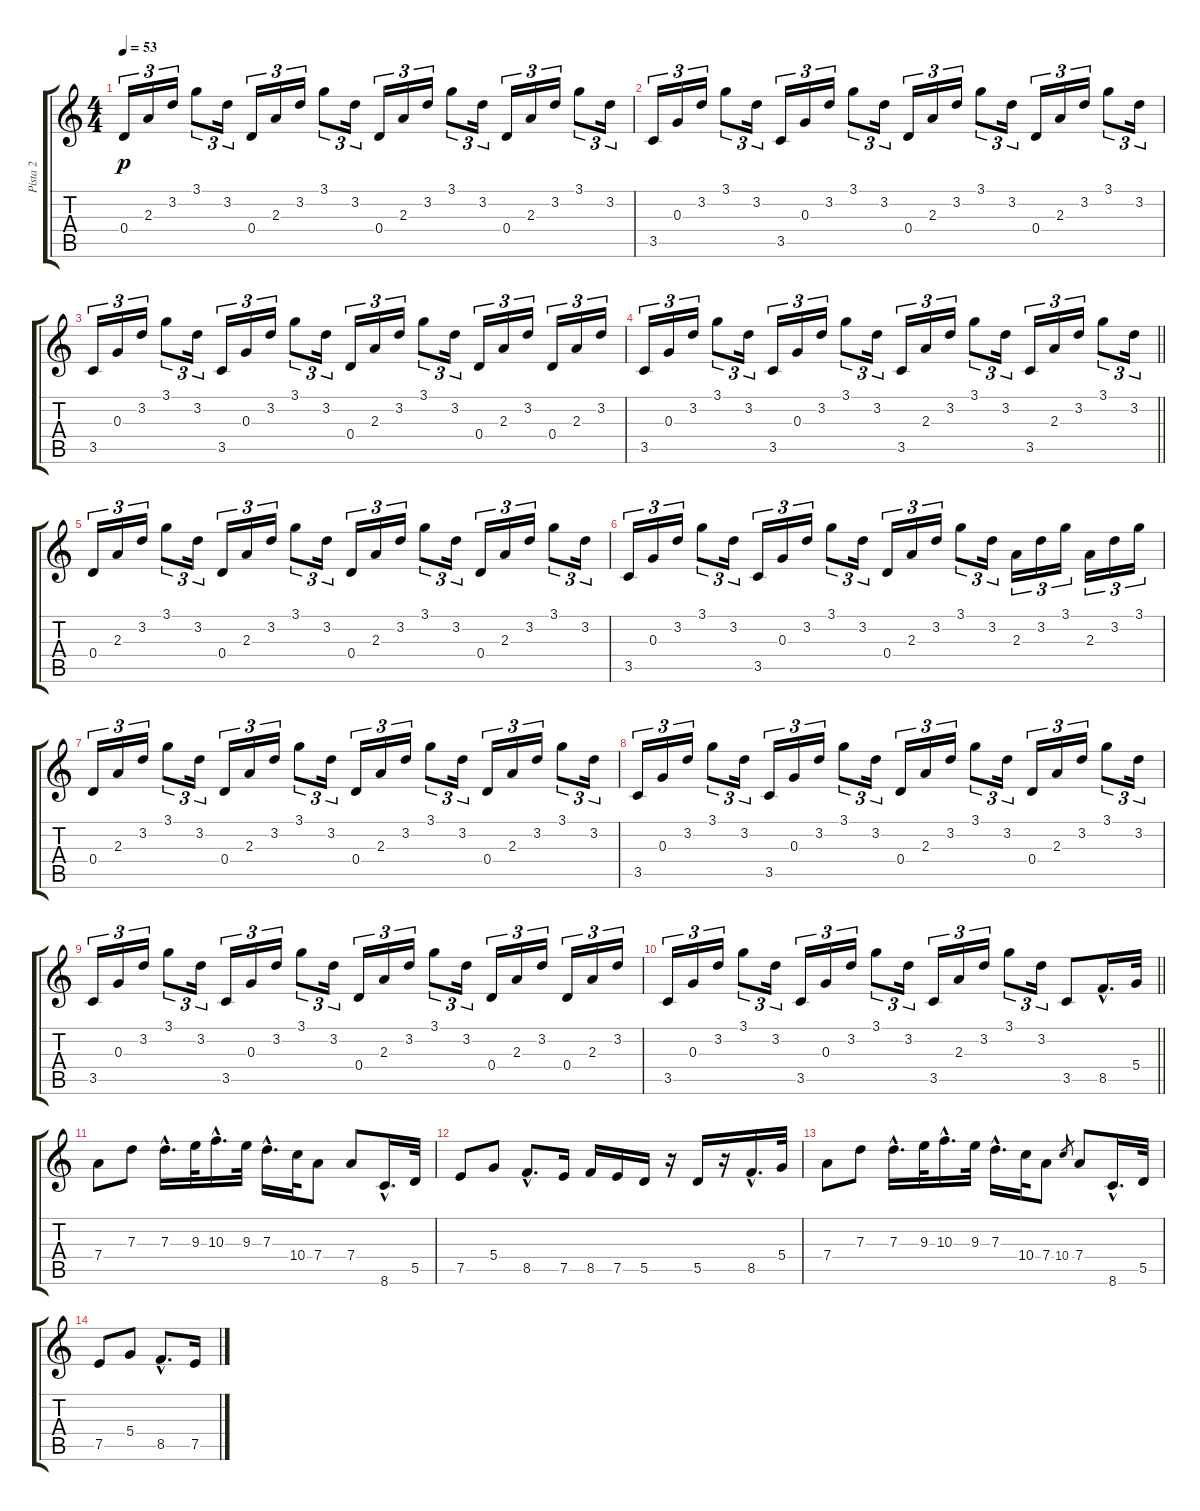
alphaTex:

\track ("Pista 2" "Pista 2") {instrument banjo}
\staff {score tabs}
\tuning (E4 B3 G3 D3 A2 E2) {hide}
\displaytranspose 12
\ts (4 4)
\tempo 53
\clef g2
\ks c
0.4.16{tu (3 2) dy p} 2.3.16{tu (3 2)} 3.2.16{tu (3 2)} 3.1.8{tu (3 2)} 3.2.16{tu (3 2)} 0.4.16{tu (3 2)} 2.3.16{tu (3 2)} 3.2.16{tu (3 2)} 3.1.8{tu (3 2)} 3.2.16{tu (3 2)} 0.4.16{tu (3 2)} 2.3.16{tu (3 2)} 3.2.16{tu (3 2)} 3.1.8{tu (3 2)} 3.2.16{tu (3 2)} 0.4.16{tu (3 2)} 2.3.16{tu (3 2)} 3.2.16{tu (3 2)} 3.1.8{tu (3 2)} 3.2.16{tu (3 2)} |
3.5.16{tu (3 2)} 0.3.16{tu (3 2)} 3.2.16{tu (3 2)} 3.1.8{tu (3 2)} 3.2.16{tu (3 2)} 3.5.16{tu (3 2)} 0.3.16{tu (3 2)} 3.2.16{tu (3 2)} 3.1.8{tu (3 2)} 3.2.16{tu (3 2)} 0.4.16{tu (3 2)} 2.3.16{tu (3 2)} 3.2.16{tu (3 2)} 3.1.8{tu (3 2)} 3.2.16{tu (3 2)} 0.4.16{tu (3 2)} 2.3.16{tu (3 2)} 3.2.16{tu (3 2)} 3.1.8{tu (3 2)} 3.2.16{tu (3 2)} |
3.5.16{tu (3 2)} 0.3.16{tu (3 2)} 3.2.16{tu (3 2)} 3.1.8{tu (3 2)} 3.2.16{tu (3 2)} 3.5.16{tu (3 2)} 0.3.16{tu (3 2)} 3.2.16{tu (3 2)} 3.1.8{tu (3 2)} 3.2.16{tu (3 2)} 0.4.16{tu (3 2)} 2.3.16{tu (3 2)} 3.2.16{tu (3 2)} 3.1.8{tu (3 2)} 3.2.16{tu (3 2)} 0.4.16{tu (3 2)} 2.3.16{tu (3 2)} 3.2.16{tu (3 2)} 0.4.16{tu (3 2)} 2.3.16{tu (3 2)} 3.2.16{tu (3 2)} |
\barLineRight lightlight
3.5.16{tu (3 2)} 0.3.16{tu (3 2)} 3.2.16{tu (3 2)} 3.1.8{tu (3 2)} 3.2.16{tu (3 2)} 3.5.16{tu (3 2)} 0.3.16{tu (3 2)} 3.2.16{tu (3 2)} 3.1.8{tu (3 2)} 3.2.16{tu (3 2)} 3.5.16{tu (3 2)} 2.3.16{tu (3 2)} 3.2.16{tu (3 2)} 3.1.8{tu (3 2)} 3.2.16{tu (3 2)} 3.5.16{tu (3 2)} 2.3.16{tu (3 2)} 3.2.16{tu (3 2)} 3.1.8{tu (3 2)} 3.2.16{tu (3 2)} |
0.4.16{tu (3 2)} 2.3.16{tu (3 2)} 3.2.16{tu (3 2)} 3.1.8{tu (3 2)} 3.2.16{tu (3 2)} 0.4.16{tu (3 2)} 2.3.16{tu (3 2)} 3.2.16{tu (3 2)} 3.1.8{tu (3 2)} 3.2.16{tu (3 2)} 0.4.16{tu (3 2)} 2.3.16{tu (3 2)} 3.2.16{tu (3 2)} 3.1.8{tu (3 2)} 3.2.16{tu (3 2)} 0.4.16{tu (3 2)} 2.3.16{tu (3 2)} 3.2.16{tu (3 2)} 3.1.8{tu (3 2)} 3.2.16{tu (3 2)} |
3.5.16{tu (3 2)} 0.3.16{tu (3 2)} 3.2.16{tu (3 2)} 3.1.8{tu (3 2)} 3.2.16{tu (3 2)} 3.5.16{tu (3 2)} 0.3.16{tu (3 2)} 3.2.16{tu (3 2)} 3.1.8{tu (3 2)} 3.2.16{tu (3 2)} 0.4.16{tu (3 2)} 2.3.16{tu (3 2)} 3.2.16{tu (3 2)} 3.1.8{tu (3 2)} 3.2.16{tu (3 2)} 2.3.16{tu (3 2)} 3.2.16{tu (3 2)} 3.1.16{tu (3 2)} 2.3.16{tu (3 2)} 3.2.16{tu (3 2)} 3.1.16{tu (3 2)} |
0.4.16{tu (3 2)} 2.3.16{tu (3 2)} 3.2.16{tu (3 2)} 3.1.8{tu (3 2)} 3.2.16{tu (3 2)} 0.4.16{tu (3 2)} 2.3.16{tu (3 2)} 3.2.16{tu (3 2)} 3.1.8{tu (3 2)} 3.2.16{tu (3 2)} 0.4.16{tu (3 2)} 2.3.16{tu (3 2)} 3.2.16{tu (3 2)} 3.1.8{tu (3 2)} 3.2.16{tu (3 2)} 0.4.16{tu (3 2)} 2.3.16{tu (3 2)} 3.2.16{tu (3 2)} 3.1.8{tu (3 2)} 3.2.16{tu (3 2)} |
3.5.16{tu (3 2)} 0.3.16{tu (3 2)} 3.2.16{tu (3 2)} 3.1.8{tu (3 2)} 3.2.16{tu (3 2)} 3.5.16{tu (3 2)} 0.3.16{tu (3 2)} 3.2.16{tu (3 2)} 3.1.8{tu (3 2)} 3.2.16{tu (3 2)} 0.4.16{tu (3 2)} 2.3.16{tu (3 2)} 3.2.16{tu (3 2)} 3.1.8{tu (3 2)} 3.2.16{tu (3 2)} 0.4.16{tu (3 2)} 2.3.16{tu (3 2)} 3.2.16{tu (3 2)} 3.1.8{tu (3 2)} 3.2.16{tu (3 2)} |
3.5.16{tu (3 2)} 0.3.16{tu (3 2)} 3.2.16{tu (3 2)} 3.1.8{tu (3 2)} 3.2.16{tu (3 2)} 3.5.16{tu (3 2)} 0.3.16{tu (3 2)} 3.2.16{tu (3 2)} 3.1.8{tu (3 2)} 3.2.16{tu (3 2)} 0.4.16{tu (3 2)} 2.3.16{tu (3 2)} 3.2.16{tu (3 2)} 3.1.8{tu (3 2)} 3.2.16{tu (3 2)} 0.4.16{tu (3 2)} 2.3.16{tu (3 2)} 3.2.16{tu (3 2)} 0.4.16{tu (3 2)} 2.3.16{tu (3 2)} 3.2.16{tu (3 2)} |
\barLineRight lightlight
3.5.16{tu (3 2)} 0.3.16{tu (3 2)} 3.2.16{tu (3 2)} 3.1.8{tu (3 2)} 3.2.16{tu (3 2)} 3.5.16{tu (3 2)} 0.3.16{tu (3 2)} 3.2.16{tu (3 2)} 3.1.8{tu (3 2)} 3.2.16{tu (3 2)} 3.5.16{tu (3 2)} 2.3.16{tu (3 2)} 3.2.16{tu (3 2)} 3.1.8{tu (3 2)} 3.2.16{tu (3 2)} 3.5.8 8.5{hac}.16{d} 5.4.32 |
7.4.8 7.3.8 7.3{hac}.16{d} 9.3.32 10.3{hac}.16{d} 9.3.32 7.3{hac}.16{d} 10.4.32 7.4.8 7.4.8 8.6{hac}.16{d} 5.5.32 |
7.5.8 5.4.8 8.5{hac}.8{d} 7.5.16 8.5.16 7.5.16 5.5.16 r.16 5.5.16 r.16 8.5{hac}.16{d} 5.4.32 |
7.4.8 7.3.8 7.3{hac}.16{d} 9.3.32 10.3{hac}.16{d} 9.3.32 7.3{hac}.16{d} 10.4.32 7.4.8 10.4.8{gr} 7.4.8 8.6{hac}.16{d} 5.5.32 |
7.5.8 5.4.8 8.5{hac}.8{d} 7.5.16
